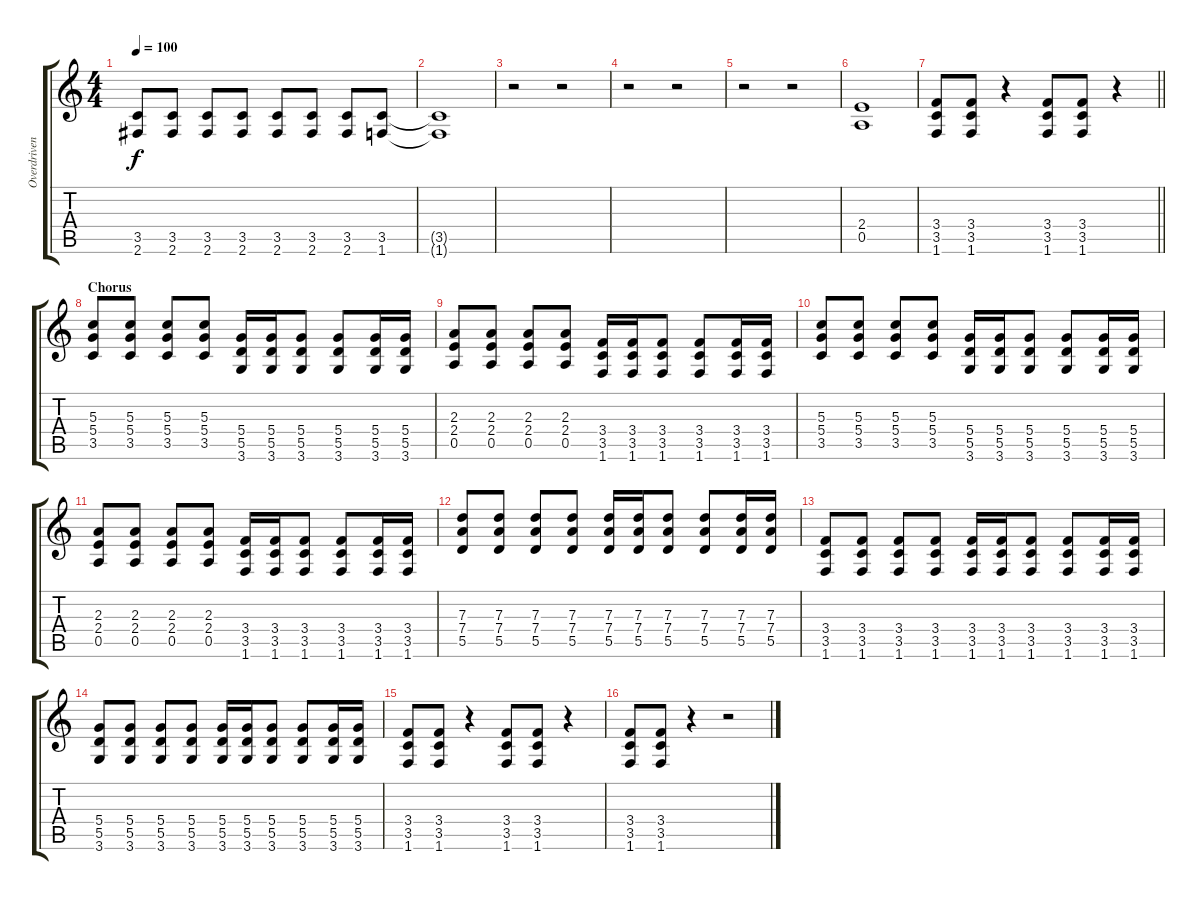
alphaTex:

\track ("Overdriven Guitar" "Overdriven") {instrument overdrivenguitar}
\staff {score tabs}
\tuning (E4 B3 G3 D3 A2 E2) {hide}
\ts (4 4)
\tempo 100
\clef g2
\ks c
(3.5 2.6).8{dy f} (3.5 2.6).8 (3.5 2.6).8 (3.5 2.6).8 (3.5 2.6).8 (3.5 2.6).8 (3.5 2.6).8 (3.5 1.6).8 |
(3.5{t} 1.6{t}).1 |
r.2 r.2 |
r.2 r.2 |
r.2 r.2 |
(2.4 0.5).1 |
\barLineRight lightlight
(3.4 3.5 1.6).8 (3.4 3.5 1.6).8 r.4 (3.4 3.5 1.6).8 (3.4 3.5 1.6).8 r.4 |
\section ("" "Chorus")
(5.3 5.4 3.5).8 (5.3 5.4 3.5).8 (5.3 5.4 3.5).8 (5.3 5.4 3.5).8 (5.4 5.5 3.6).16 (5.4 5.5 3.6).16 (5.4 5.5 3.6).8 (5.4 5.5 3.6).8 (5.4 5.5 3.6).16 (5.4 5.5 3.6).16 |
(2.3 2.4 0.5).8 (2.3 2.4 0.5).8 (2.3 2.4 0.5).8 (2.3 2.4 0.5).8 (3.4 3.5 1.6).16 (3.4 3.5 1.6).16 (3.4 3.5 1.6).8 (3.4 3.5 1.6).8 (3.4 3.5 1.6).16 (3.4 3.5 1.6).16 |
(5.3 5.4 3.5).8 (5.3 5.4 3.5).8 (5.3 5.4 3.5).8 (5.3 5.4 3.5).8 (5.4 5.5 3.6).16 (5.4 5.5 3.6).16 (5.4 5.5 3.6).8 (5.4 5.5 3.6).8 (5.4 5.5 3.6).16 (5.4 5.5 3.6).16 |
(2.3 2.4 0.5).8 (2.3 2.4 0.5).8 (2.3 2.4 0.5).8 (2.3 2.4 0.5).8 (3.4 3.5 1.6).16 (3.4 3.5 1.6).16 (3.4 3.5 1.6).8 (3.4 3.5 1.6).8 (3.4 3.5 1.6).16 (3.4 3.5 1.6).16 |
(7.3 7.4 5.5).8 (7.3 7.4 5.5).8 (7.3 7.4 5.5).8 (7.3 7.4 5.5).8 (7.3 7.4 5.5).16 (7.3 7.4 5.5).16 (7.3 7.4 5.5).8 (7.3 7.4 5.5).8 (7.3 7.4 5.5).16 (7.3 7.4 5.5).16 |
(3.4 3.5 1.6).8 (3.4 3.5 1.6).8 (3.4 3.5 1.6).8 (3.4 3.5 1.6).8 (3.4 3.5 1.6).16 (3.4 3.5 1.6).16 (3.4 3.5 1.6).8 (3.4 3.5 1.6).8 (3.4 3.5 1.6).16 (3.4 3.5 1.6).16 |
(5.4 5.5 3.6).8 (5.4 5.5 3.6).8 (5.4 5.5 3.6).8 (5.4 5.5 3.6).8 (5.4 5.5 3.6).16 (5.4 5.5 3.6).16 (5.4 5.5 3.6).8 (5.4 5.5 3.6).8 (5.4 5.5 3.6).16 (5.4 5.5 3.6).16 |
(3.4 3.5 1.6).8 (3.4 3.5 1.6).8 r.4 (3.4 3.5 1.6).8 (3.4 3.5 1.6).8 r.4 |
(3.4 3.5 1.6).8 (3.4 3.5 1.6).8 r.4 r.2
